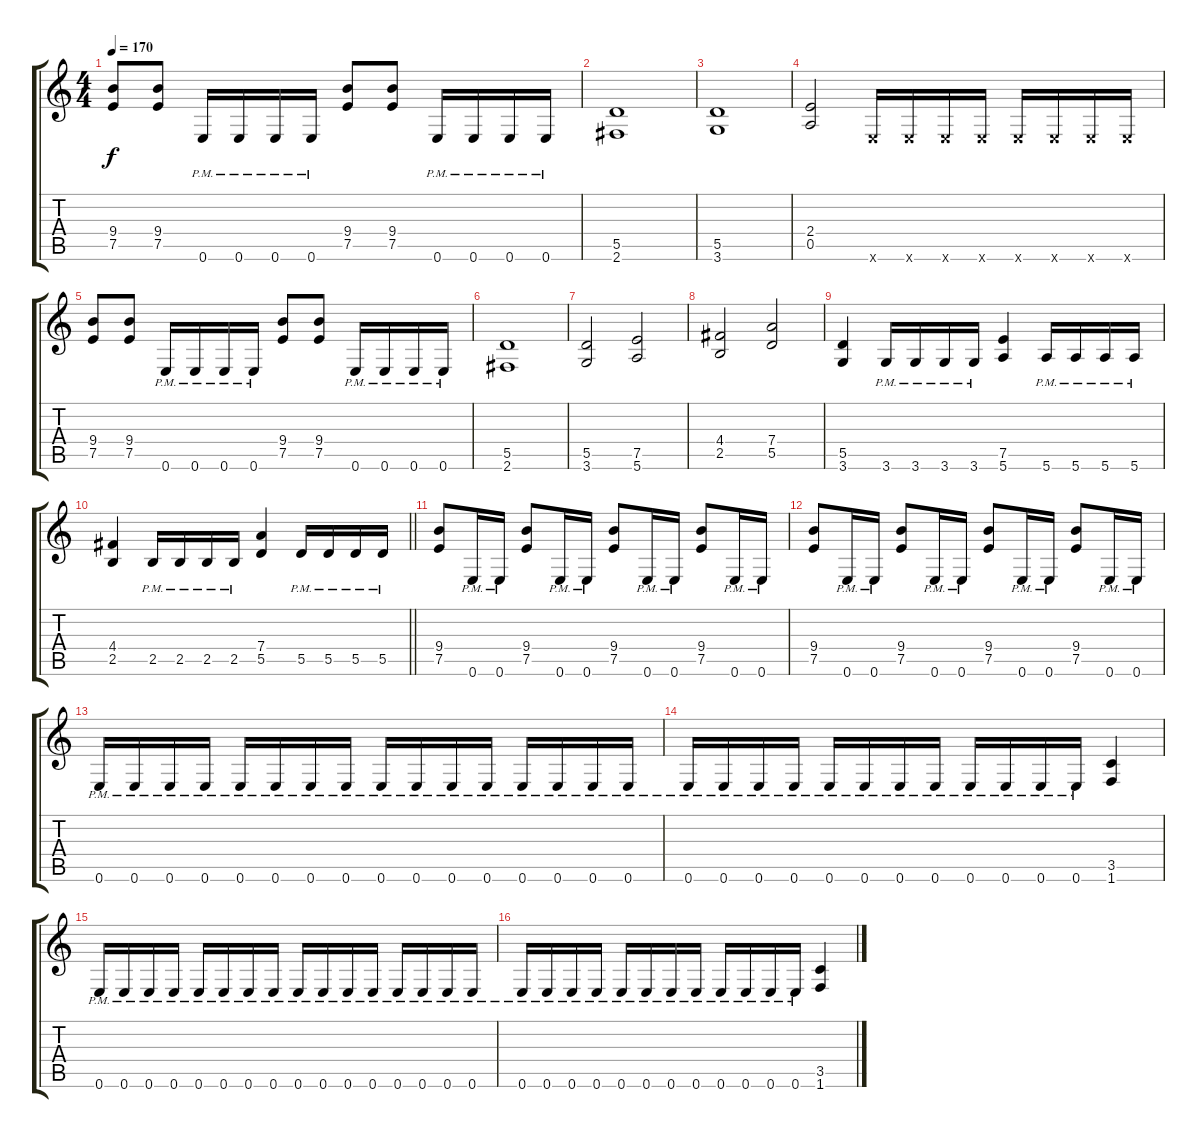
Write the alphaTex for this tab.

\track "" {instrument distortionguitar}
\staff {score tabs}
\tuning (E4 B3 G3 D3 A2 E2) {hide}
\ts (4 4)
\tempo 170
\clef g2
\ks c
(9.4 7.5).8{dy f} (9.4 7.5).8 0.6{pm}.16 0.6{pm}.16 0.6{pm}.16 0.6{pm}.16 (9.4 7.5).8 (9.4 7.5).8 0.6{pm}.16 0.6{pm}.16 0.6{pm}.16 0.6{pm}.16 |
(5.5 2.6).1 |
(5.5 3.6).1 |
(2.4 0.5).2 0.6{x}.16 0.6{x}.16 0.6{x}.16 0.6{x}.16 0.6{x}.16 0.6{x}.16 0.6{x}.16 0.6{x}.16 |
(9.4 7.5).8 (9.4 7.5).8 0.6{pm}.16 0.6{pm}.16 0.6{pm}.16 0.6{pm}.16 (9.4 7.5).8 (9.4 7.5).8 0.6{pm}.16 0.6{pm}.16 0.6{pm}.16 0.6{pm}.16 |
(5.5 2.6).1 |
(5.5 3.6).2 (7.5 5.6).2 |
(4.4 2.5).2 (7.4 5.5).2 |
(5.5 3.6).4 3.6{pm}.16 3.6{pm}.16 3.6{pm}.16 3.6{pm}.16 (7.5 5.6).4 5.6{pm}.16 5.6{pm}.16 5.6{pm}.16 5.6{pm}.16 |
\barLineRight lightlight
(4.4 2.5).4 2.5{pm}.16 2.5{pm}.16 2.5{pm}.16 2.5{pm}.16 (7.4 5.5).4 5.5{pm}.16 5.5{pm}.16 5.5{pm}.16 5.5{pm}.16 |
(9.4 7.5).8 0.6{pm}.16 0.6{pm}.16 (9.4 7.5).8 0.6{pm}.16 0.6{pm}.16 (9.4 7.5).8 0.6{pm}.16 0.6{pm}.16 (9.4 7.5).8 0.6{pm}.16 0.6{pm}.16 |
(9.4 7.5).8 0.6{pm}.16 0.6{pm}.16 (9.4 7.5).8 0.6{pm}.16 0.6{pm}.16 (9.4 7.5).8 0.6{pm}.16 0.6{pm}.16 (9.4 7.5).8 0.6{pm}.16 0.6{pm}.16 |
0.6{pm}.16 0.6{pm}.16 0.6{pm}.16 0.6{pm}.16 0.6{pm}.16 0.6{pm}.16 0.6{pm}.16 0.6{pm}.16 0.6{pm}.16 0.6{pm}.16 0.6{pm}.16 0.6{pm}.16 0.6{pm}.16 0.6{pm}.16 0.6{pm}.16 0.6{pm}.16 |
0.6{pm}.16 0.6{pm}.16 0.6{pm}.16 0.6{pm}.16 0.6{pm}.16 0.6{pm}.16 0.6{pm}.16 0.6{pm}.16 0.6{pm}.16 0.6{pm}.16 0.6{pm}.16 0.6{pm}.16 (3.5 1.6).4 |
0.6{pm}.16 0.6{pm}.16 0.6{pm}.16 0.6{pm}.16 0.6{pm}.16 0.6{pm}.16 0.6{pm}.16 0.6{pm}.16 0.6{pm}.16 0.6{pm}.16 0.6{pm}.16 0.6{pm}.16 0.6{pm}.16 0.6{pm}.16 0.6{pm}.16 0.6{pm}.16 |
0.6{pm}.16 0.6{pm}.16 0.6{pm}.16 0.6{pm}.16 0.6{pm}.16 0.6{pm}.16 0.6{pm}.16 0.6{pm}.16 0.6{pm}.16 0.6{pm}.16 0.6{pm}.16 0.6{pm}.16 (3.5 1.6).4
